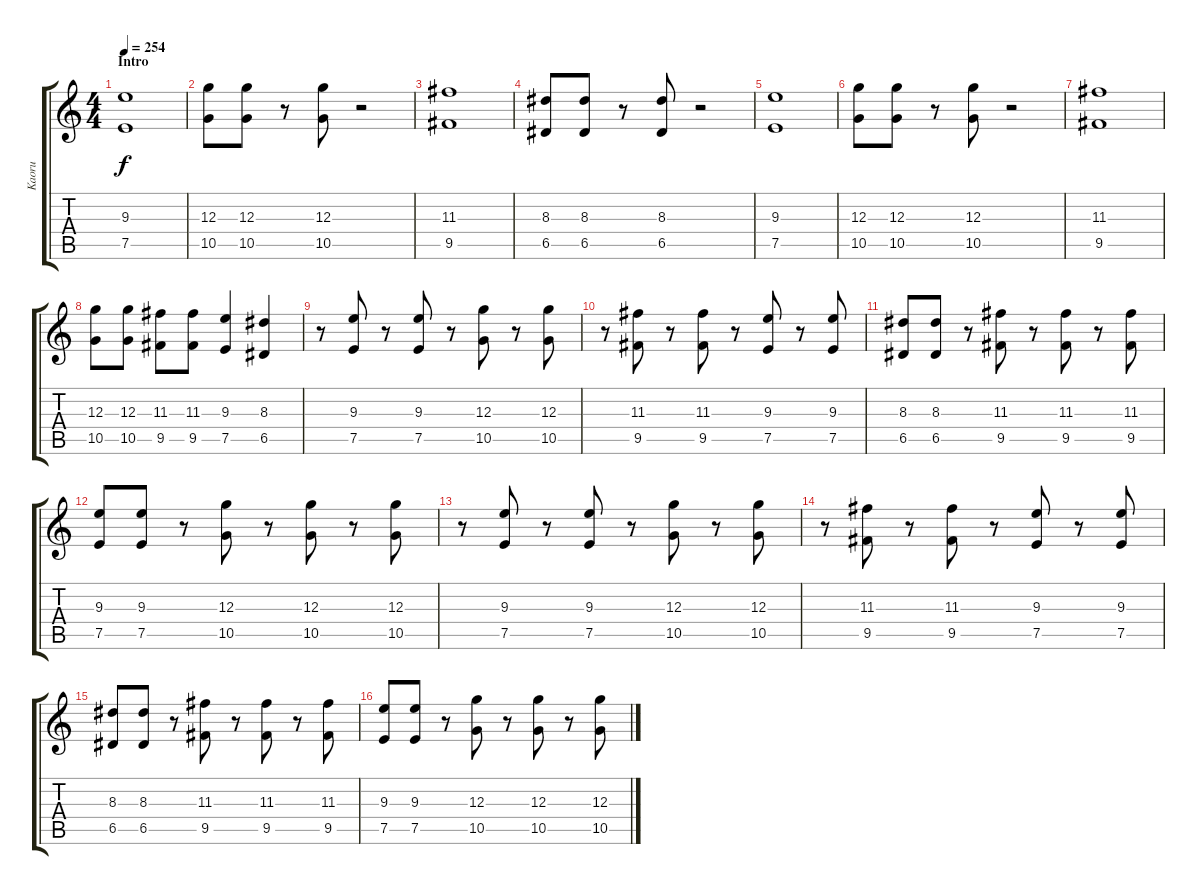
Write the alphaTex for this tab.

\track ("Kaoru" "Kaoru") {instrument distortionguitar}
\staff {score tabs}
\tuning (E4 B3 G3 D3 A2 E2) {hide}
\ts (4 4)
\section ("" "Intro")
\tempo 254
\clef g2
\ks c
(9.3 7.5).1{dy f instrument distortionguitar} |
(12.3 10.5).8 (12.3 10.5).8 r.8 (12.3 10.5).8 r.2 |
(11.3 9.5).1 |
(8.3 6.5).8 (8.3 6.5).8 r.8 (8.3 6.5).8 r.2 |
(9.3 7.5).1 |
(12.3 10.5).8 (12.3 10.5).8 r.8 (12.3 10.5).8 r.2 |
(11.3 9.5).1 |
(12.3 10.5).8 (12.3 10.5).8 (11.3 9.5).8 (11.3 9.5).8 (9.3 7.5).4 (8.3 6.5).4 |
r.8 (9.3 7.5).8 r.8 (9.3 7.5).8 r.8 (12.3 10.5).8 r.8 (12.3 10.5).8 |
r.8 (11.3 9.5).8 r.8 (11.3 9.5).8 r.8 (9.3 7.5).8 r.8 (9.3 7.5).8 |
(8.3 6.5).8 (8.3 6.5).8 r.8 (11.3 9.5).8 r.8 (11.3 9.5).8 r.8 (11.3 9.5).8 |
(9.3 7.5).8 (9.3 7.5).8 r.8 (12.3 10.5).8 r.8 (12.3 10.5).8 r.8 (12.3 10.5).8 |
r.8 (9.3 7.5).8 r.8 (9.3 7.5).8 r.8 (12.3 10.5).8 r.8 (12.3 10.5).8 |
r.8 (11.3 9.5).8 r.8 (11.3 9.5).8 r.8 (9.3 7.5).8 r.8 (9.3 7.5).8 |
(8.3 6.5).8 (8.3 6.5).8 r.8 (11.3 9.5).8 r.8 (11.3 9.5).8 r.8 (11.3 9.5).8 |
(9.3 7.5).8 (9.3 7.5).8 r.8 (12.3 10.5).8 r.8 (12.3 10.5).8 r.8 (12.3 10.5).8
